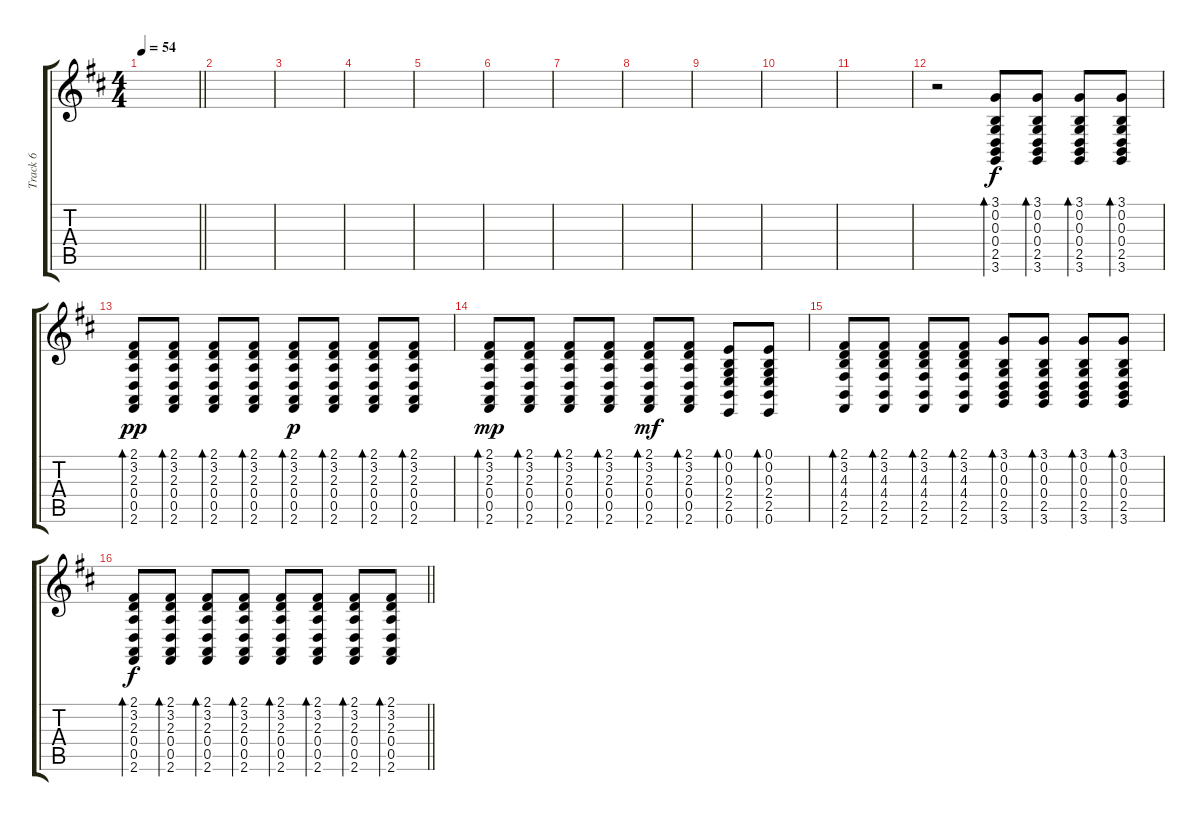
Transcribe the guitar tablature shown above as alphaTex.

\track ("Track 6" "Track 6") {instrument acousticgrandpiano}
\staff {score tabs}
\tuning (E4 B3 G3 D3 A2 E2) {hide}
\ts (4 4)
\tempo 54
\clef g2
\barLineRight lightlight
\ks d
|
|
|
|
|
|
|
|
|
|
|
r.2 (3.1 0.2 0.3 0.4 2.5 3.6).8{bd 30 instrument acousticguitarsteel} (3.1 0.2 0.3 0.4 2.5 3.6).8{bd 30} (3.1 0.2 0.3 0.4 2.5 3.6).8{bd 30} (3.1 0.2 0.3 0.4 2.5 3.6).8{bd 30} |
(2.1 3.2 2.3 0.4 0.5 2.6).8{bd 30 dy pp} (2.1 3.2 2.3 0.4 0.5 2.6).8{bd 30} (2.1 3.2 2.3 0.4 0.5 2.6).8{bd 30} (2.1 3.2 2.3 0.4 0.5 2.6).8{bd 30} (2.1 3.2 2.3 0.4 0.5 2.6).8{bd 30 dy p} (2.1 3.2 2.3 0.4 0.5 2.6).8{bd 30} (2.1 3.2 2.3 0.4 0.5 2.6).8{bd 30} (2.1 3.2 2.3 0.4 0.5 2.6).8{bd 30} |
(2.1 3.2 2.3 0.4 0.5 2.6).8{bd 30 dy mp} (2.1 3.2 2.3 0.4 0.5 2.6).8{bd 30} (2.1 3.2 2.3 0.4 0.5 2.6).8{bd 30} (2.1 3.2 2.3 0.4 0.5 2.6).8{bd 30} (2.1 3.2 2.3 0.4 0.5 2.6).8{bd 30 dy mf} (2.1 3.2 2.3 0.4 0.5 2.6).8{bd 30} (0.1 0.2 0.3 2.4 2.5 0.6).8{bd 30} (0.1 0.2 0.3 2.4 2.5 0.6).8{bd 30} |
(2.1 3.2 4.3 4.4 2.5 2.6).8{bd 30} (2.1 3.2 4.3 4.4 2.5 2.6).8{bd 30} (2.1 3.2 4.3 4.4 2.5 2.6).8{bd 30} (2.1 3.2 4.3 4.4 2.5 2.6).8{bd 30} (3.1 0.2 0.3 0.4 2.5 3.6).8{bd 30} (3.1 0.2 0.3 0.4 2.5 3.6).8{bd 30} (3.1 0.2 0.3 0.4 2.5 3.6).8{bd 30} (3.1 0.2 0.3 0.4 2.5 3.6).8{bd 30} |
\barLineRight lightlight
(2.1 3.2 2.3 0.4 0.5 2.6).8{bd 30 dy f} (2.1 3.2 2.3 0.4 0.5 2.6).8{bd 30} (2.1 3.2 2.3 0.4 0.5 2.6).8{bd 30} (2.1 3.2 2.3 0.4 0.5 2.6).8{bd 30} (2.1 3.2 2.3 0.4 0.5 2.6).8{bd 30} (2.1 3.2 2.3 0.4 0.5 2.6).8{bd 30} (2.1 3.2 2.3 0.4 0.5 2.6).8{bd 30} (2.1 3.2 2.3 0.4 0.5 2.6).8{bd 30}
